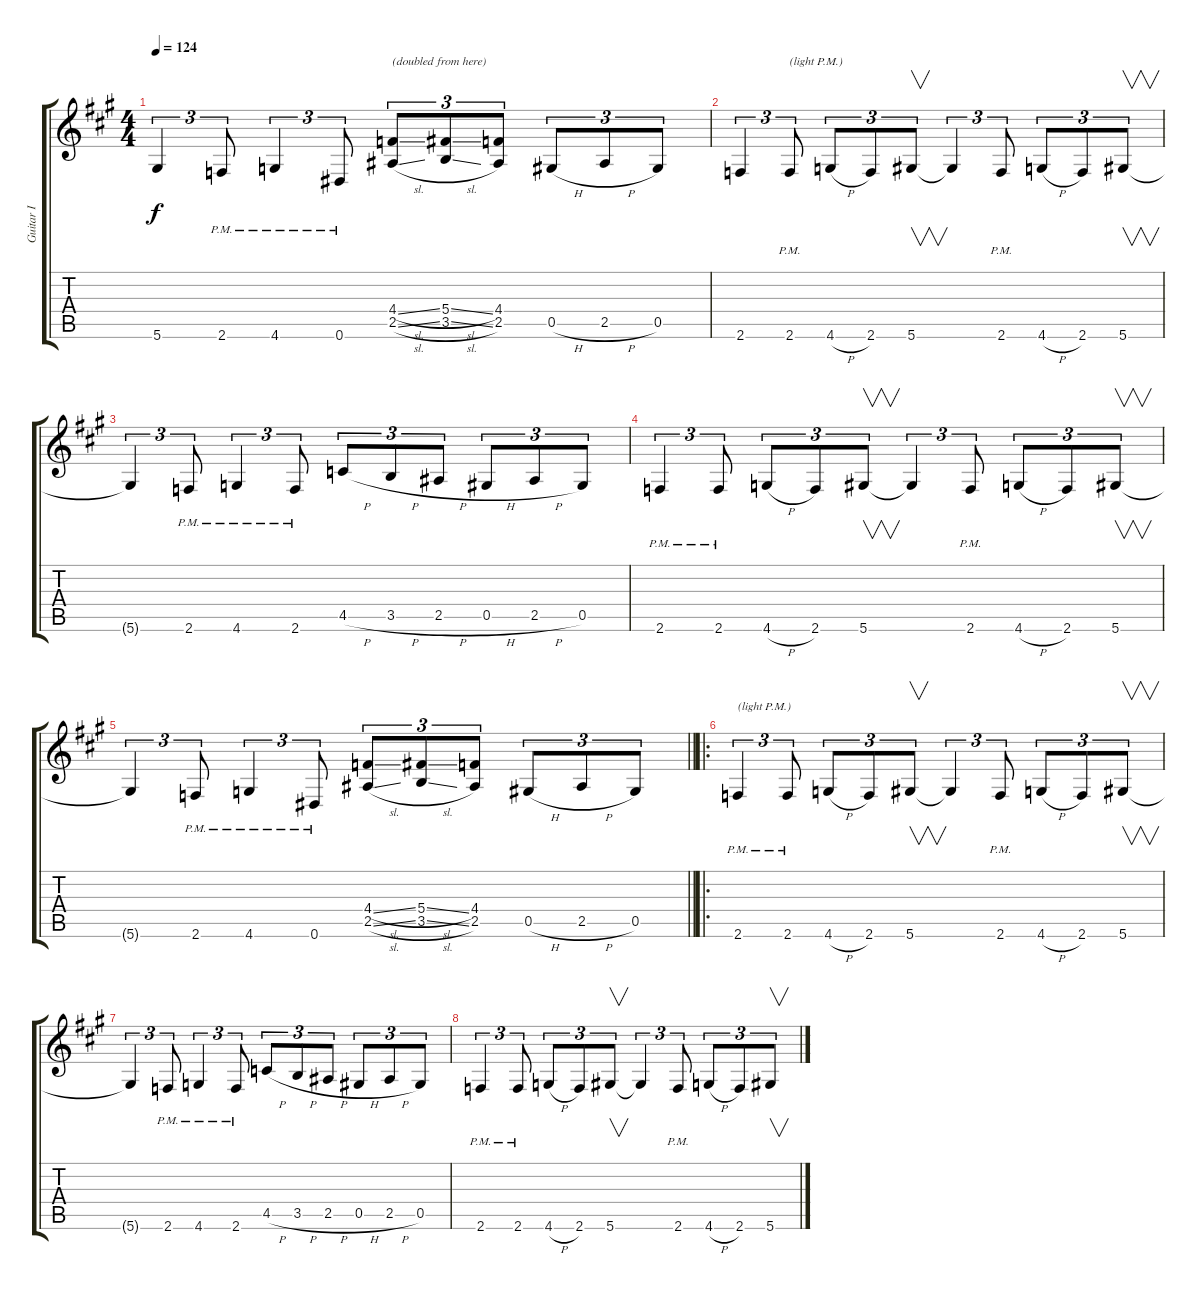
\track ("Guitar I" "Guitar I") {instrument distortionguitar}
\staff {score tabs}
\tuning (Eb4 Bb3 Gb3 Db3 Ab2 Eb2) {hide}
\ts (4 4)
\tempo 124
\clef g2
\ks f#minor
5.6{t}.4{tu (3 2) dy f} 2.6{pm}.8{tu (3 2)} 4.6{pm}.4{tu (3 2)} 0.6{pm}.8{tu (3 2)} (4.4{sl} 2.5{sl}).8{tu (3 2) txt "(doubled from here)" balance 6} (5.4{sl} 3.5{sl}).8{tu (3 2)} (4.4 2.5).8{tu (3 2)} 0.5{h}.8{tu (3 2)} 2.5{h}.8{tu (3 2)} 0.5.8{tu (3 2)} |
2.6.4{tu (3 2)} 2.6{pm}.8{tu (3 2) txt "(light P.M.)"} 4.6{h}.8{tu (3 2)} 2.6.8{tu (3 2)} 5.6.8{v tu (3 2)} 5.6{t}.4{tu (3 2)} 2.6{pm}.8{tu (3 2)} 4.6{h}.8{tu (3 2)} 2.6.8{tu (3 2)} 5.6.8{v tu (3 2)} |
5.6{t}.4{tu (3 2)} 2.6{pm}.8{tu (3 2)} 4.6{pm}.4{tu (3 2)} 2.6{pm}.8{tu (3 2)} 4.5{h}.8{tu (3 2)} 3.5{h}.8{tu (3 2)} 2.5{h}.8{tu (3 2)} 0.5{h}.8{tu (3 2)} 2.5{h}.8{tu (3 2)} 0.5.8{tu (3 2)} |
2.6{pm}.4{tu (3 2)} 2.6{pm}.8{tu (3 2)} 4.6{h}.8{tu (3 2)} 2.6.8{tu (3 2)} 5.6.8{v tu (3 2)} 5.6{t}.4{tu (3 2)} 2.6{pm}.8{tu (3 2)} 4.6{h}.8{tu (3 2)} 2.6.8{tu (3 2)} 5.6.8{v tu (3 2)} |
\barLineRight lightlight
5.6{t}.4{tu (3 2)} 2.6{pm}.8{tu (3 2)} 4.6{pm}.4{tu (3 2)} 0.6{pm}.8{tu (3 2)} (4.4{sl} 2.5{sl}).8{tu (3 2)} (5.4{sl} 3.5{sl}).8{tu (3 2)} (4.4 2.5).8{tu (3 2)} 0.5{h}.8{tu (3 2)} 2.5{h}.8{tu (3 2)} 0.5.8{tu (3 2)} |
\ro
\section ("" "")
2.6{pm}.4{tu (3 2) txt "(light P.M.)"} 2.6{pm}.8{tu (3 2)} 4.6{h}.8{tu (3 2)} 2.6.8{tu (3 2)} 5.6.8{v tu (3 2)} 5.6{t}.4{tu (3 2)} 2.6{pm}.8{tu (3 2)} 4.6{h}.8{tu (3 2)} 2.6.8{tu (3 2)} 5.6.8{v tu (3 2)} |
5.6{t}.4{tu (3 2)} 2.6{pm}.8{tu (3 2)} 4.6{pm}.4{tu (3 2)} 2.6{pm}.8{tu (3 2)} 4.5{h}.8{tu (3 2)} 3.5{h}.8{tu (3 2)} 2.5{h}.8{tu (3 2)} 0.5{h}.8{tu (3 2)} 2.5{h}.8{tu (3 2)} 0.5.8{tu (3 2)} |
2.6{pm}.4{tu (3 2)} 2.6{pm}.8{tu (3 2)} 4.6{h}.8{tu (3 2)} 2.6.8{tu (3 2)} 5.6.8{v tu (3 2)} 5.6{t}.4{tu (3 2)} 2.6{pm}.8{tu (3 2)} 4.6{h}.8{tu (3 2)} 2.6.8{tu (3 2)} 5.6.8{v tu (3 2)}
